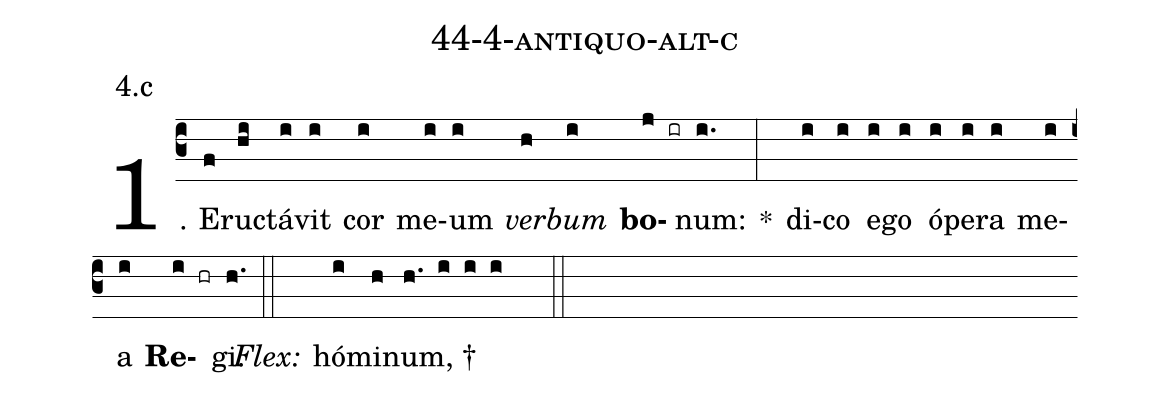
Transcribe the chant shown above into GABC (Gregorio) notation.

name: 44-4-antiquo-alt-c;
annotation: 4.c;
%%
(c3)1. E(f)ruc(hi)tá(i)vit(i) cor(i) me(i)um(i) <i>ver</i>(h)<i>bum</i>(i) <b>bo</b>(j ir)num:(i.) *(:) di(i)co(i) e(i)go(i) ó(i)pe(i)ra(i) me(i)a(i) <b>Re</b>(i hr)gi.(h.) (::)
<i>Flex:</i>()  hó(i)mi(h)num, †(h. i i i  ::)
